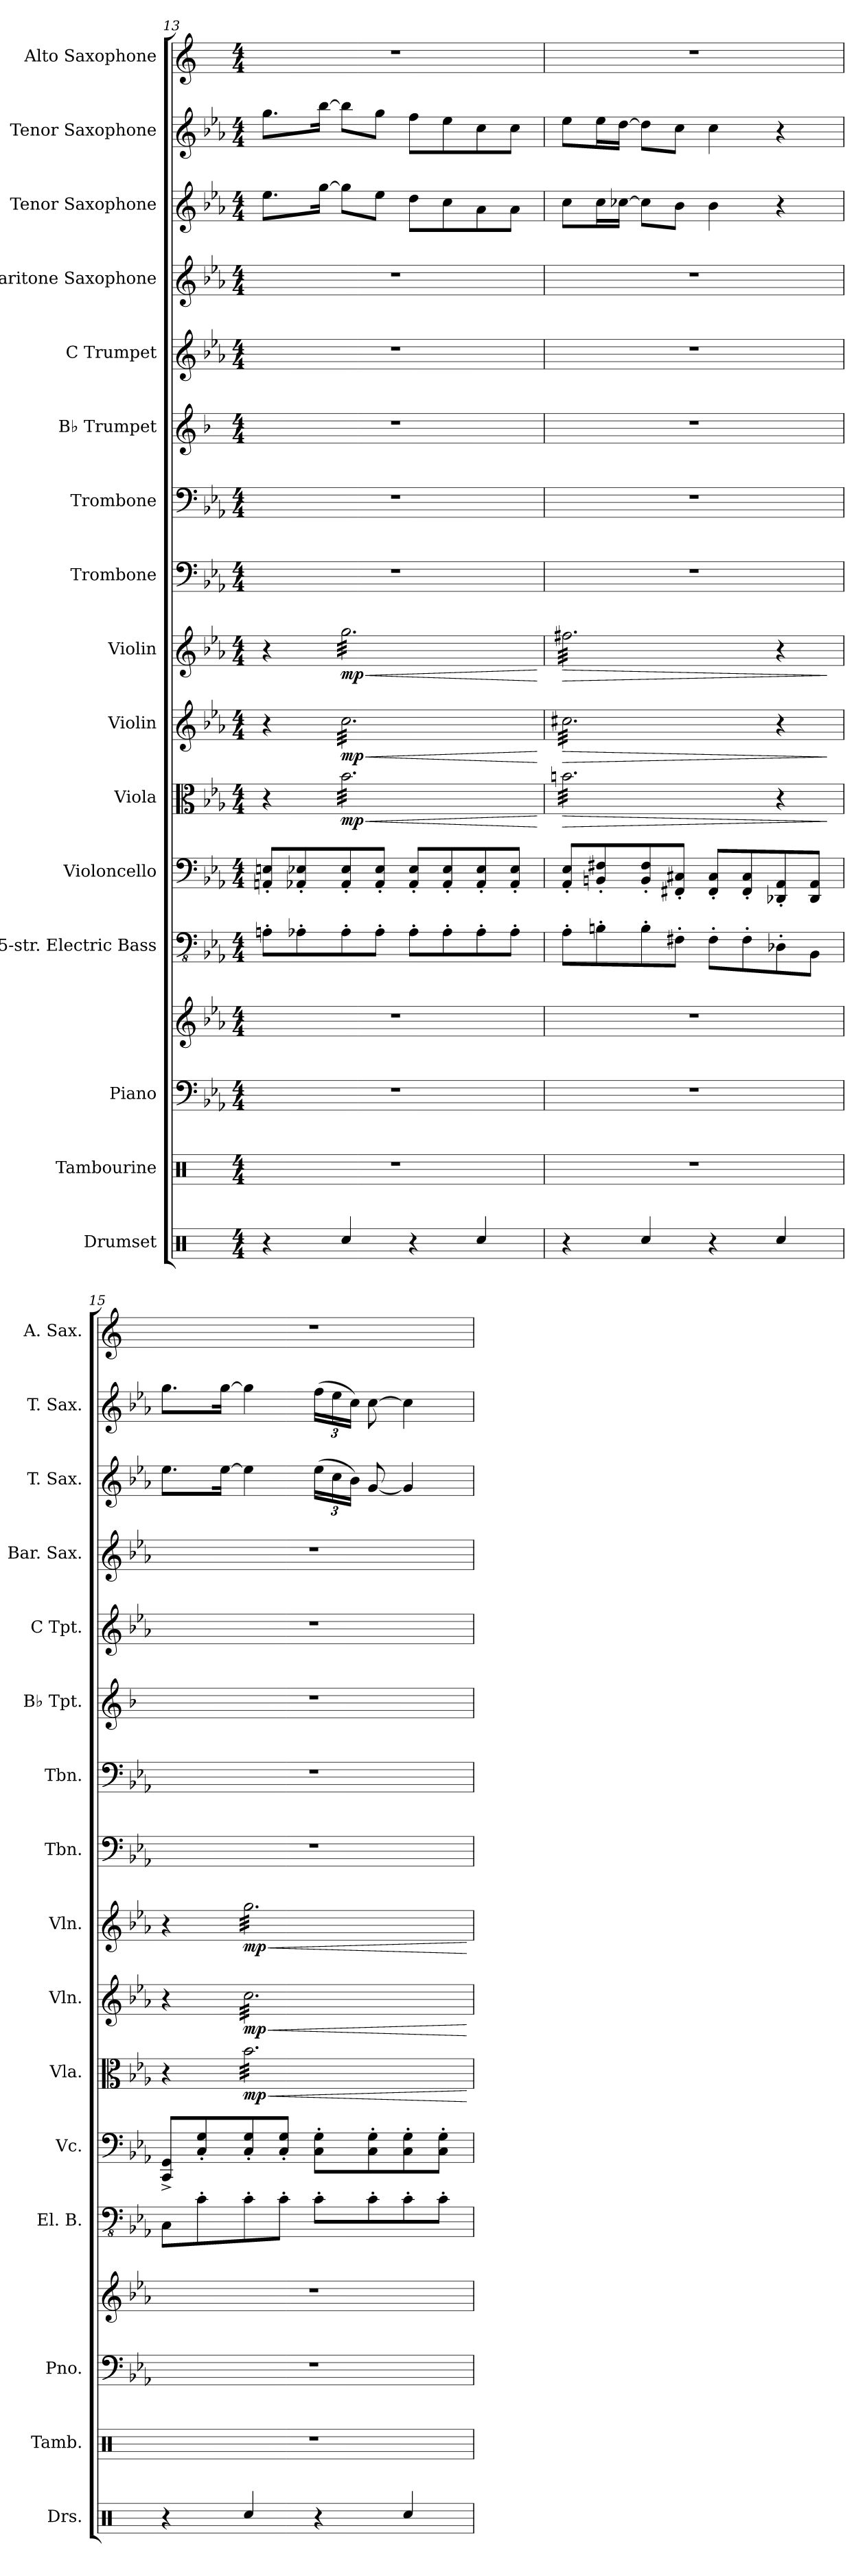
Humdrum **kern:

**kern	**kern	**kern	**kern	**kern	**kern	**kern	**dynam	**kern	**dynam	**kern	**dynam	**kern	**kern	**kern	**kern	**kern	**kern	**kern	**kern
*part16	*part15	*part14	*part14	*part13	*part12	*part11	*part11	*part10	*part10	*part9	*part9	*part8	*part7	*part6	*part5	*part4	*part3	*part2	*part1
*staff17	*staff16	*staff15	*staff14	*staff13	*staff12	*staff11	*staff11	*staff10	*staff10	*staff9	*staff9	*staff8	*staff7	*staff6	*staff5	*staff4	*staff3	*staff2	*staff1
*I"Drumset	*I"Tambourine	*I"Piano	*	*I"5-str. Electric Bass	*I"Violoncello	*I"Viola	*	*I"Violin	*	*I"Violin	*	*I"Trombone	*I"Trombone	*I"B♭ Trumpet	*I"C Trumpet	*I"Baritone Saxophone	*I"Tenor Saxophone	*I"Tenor Saxophone	*I"Alto Saxophone
*I'Drs.	*I'Tamb.	*I'Pno.	*	*I'El. B.	*I'Vc.	*I'Vla.	*	*I'Vln.	*	*I'Vln.	*	*I'Tbn.	*I'Tbn.	*I'B♭ Tpt.	*I'C Tpt.	*I'Bar. Sax.	*I'T. Sax.	*I'T. Sax.	*I'A. Sax.
*clefX	*clefX	*clefF4	*clefG2	*clefFv4	*clefF4	*clefC3	*	*clefG2	*	*clefG2	*	*clefF4	*clefF4	*clefG2	*clefG2	*clefG2	*clefG2	*clefG2	*clefG2
*	*	*	*	*	*	*	*	*	*	*	*	*	*	*ITrd1c2	*	*ITrd12c21	*ITrd8c14	*ITrd8c14	*ITrd5c9
*k[]	*k[]	*k[b-e-a-]	*k[b-e-a-]	*k[b-e-a-]	*k[b-e-a-]	*k[b-e-a-]	*	*k[b-e-a-]	*	*k[b-e-a-]	*	*k[b-e-a-]	*k[b-e-a-]	*k[b-e-a-]	*k[b-e-a-]	*k[b-e-a-]	*k[b-e-a-]	*k[b-e-a-]	*k[b-e-a-]
*M4/4	*M4/4	*M4/4	*M4/4	*M4/4	*M4/4	*M4/4	*	*M4/4	*	*M4/4	*	*M4/4	*M4/4	*M4/4	*M4/4	*M4/4	*M4/4	*M4/4	*M4/4
=13	=13	=13	=13	=13	=13	=13	=13	=13	=13	=13	=13	=13	=13	=13	=13	=13	=13	=13	=13
4r	1r	1r	1r	8AAn'\L	8AAn/' 8En/'L	4r	.	4r	.	4r	.	1r	1r	1r	1r	1r	8.e-\L	8.g\L	1r
.	.	.	.	8AA-X'\	8AA-X/' 8E-X/'	.	.	.	.	.	.	.	.	.	.	.	.	.	.
.	.	.	.	.	.	.	.	.	.	.	.	.	.	.	.	.	[16g\Jk	[16b-\Jk	.
!	!	!	!	!	!	!	!LO:HP:b	!	!LO:HP:b	!	!LO:HP:b	!	!	!	!	!	!	!	!
!	!	!	!	!	!	!	!LO:DY:n=1:b	!	!LO:DY:n=1:b	!	!LO:DY:n=1:b	!	!	!	!	!	!	!	!
*	*	*	*	*	*	*tremolo	*	*	*	*	*	*	*	*	*	*	*	*	*
*	*	*	*	*	*	*	*	*tremolo	*	*	*	*	*	*	*	*	*	*	*
*	*	*	*	*	*	*	*	*	*	*tremolo	*	*	*	*	*	*	*	*	*
4Rcc/	.	.	.	8AA-'\	8AA-/' 8E-/'	32b-\LLL	< mp	32cc\LLL	< mp	32gg\LLL	< mp	.	.	.	.	.	8g\L]	8b-\L]	.
.	.	.	.	.	.	32b-\	.	32cc\	.	32gg\	.	.	.	.	.	.	.	.	.
.	.	.	.	.	.	32b-\	.	32cc\	.	32gg\	.	.	.	.	.	.	.	.	.
.	.	.	.	.	.	32b-\	.	32cc\	.	32gg\	.	.	.	.	.	.	.	.	.
.	.	.	.	8AA-'\J	8AA-/' 8E-/'J	32b-\	.	32cc\	.	32gg\	.	.	.	.	.	.	8e-\J	8g\J	.
.	.	.	.	.	.	32b-\	.	32cc\	.	32gg\	.	.	.	.	.	.	.	.	.
.	.	.	.	.	.	32b-\	.	32cc\	.	32gg\	.	.	.	.	.	.	.	.	.
.	.	.	.	.	.	32b-\	.	32cc\	.	32gg\	.	.	.	.	.	.	.	.	.
4r	.	.	.	8AA-'\L	8AA-/' 8E-/'L	32b-\	.	32cc\	.	32gg\	.	.	.	.	.	.	8d\L	8f\L	.
.	.	.	.	.	.	32b-\	.	32cc\	.	32gg\	.	.	.	.	.	.	.	.	.
.	.	.	.	.	.	32b-\	.	32cc\	.	32gg\	.	.	.	.	.	.	.	.	.
.	.	.	.	.	.	32b-\	.	32cc\	.	32gg\	.	.	.	.	.	.	.	.	.
.	.	.	.	8AA-'\	8AA-/' 8E-/'	32b-\	.	32cc\	.	32gg\	.	.	.	.	.	.	8c\	8e-\	.
.	.	.	.	.	.	32b-\	.	32cc\	.	32gg\	.	.	.	.	.	.	.	.	.
.	.	.	.	.	.	32b-\	.	32cc\	.	32gg\	.	.	.	.	.	.	.	.	.
.	.	.	.	.	.	32b-\	.	32cc\	.	32gg\	.	.	.	.	.	.	.	.	.
4Rcc/	.	.	.	8AA-'\	8AA-/' 8E-/'	32b-\	.	32cc\	.	32gg\	.	.	.	.	.	.	8A-\	8c\	.
.	.	.	.	.	.	32b-\	.	32cc\	.	32gg\	.	.	.	.	.	.	.	.	.
.	.	.	.	.	.	32b-\	.	32cc\	.	32gg\	.	.	.	.	.	.	.	.	.
.	.	.	.	.	.	32b-\	.	32cc\	.	32gg\	.	.	.	.	.	.	.	.	.
.	.	.	.	8AA-'\J	8AA-/' 8E-/'J	32b-\	.	32cc\	.	32gg\	.	.	.	.	.	.	8A-\J	8c\J	.
.	.	.	.	.	.	32b-\	.	32cc\	.	32gg\	.	.	.	.	.	.	.	.	.
.	.	.	.	.	.	32b-\	.	32cc\	.	32gg\	.	.	.	.	.	.	.	.	.
.	.	.	.	.	.	32b-\JJJ	.	32cc\JJJ	.	32gg\JJJ	.	.	.	.	.	.	.	.	.
.	.	.	.	.	.	.	[	.	[	.	[	.	.	.	.	.	.	.	.
!!LO:PB:g=z
=14	=14	=14	=14	=14	=14	=14	=14	=14	=14	=14	=14	=14	=14	=14	=14	=14	=14	=14	=14
!	!	!	!	!	!	!	!LO:HP:b	!	!LO:HP:b	!	!LO:HP:b	!	!	!	!	!	!	!	!
4r	1r	1r	1r	8AA-'\L	8AA-/' 8E-/'L	32bn\LLL	>	32cc#X\LLL	>	32ff#X\LLL	>	1r	1r	1r	1r	1r	8c\L	8e-\L	1r
.	.	.	.	.	.	32bn\	.	32cc#X\	.	32ff#X\	.	.	.	.	.	.	.	.	.
.	.	.	.	.	.	32bn\	.	32cc#X\	.	32ff#X\	.	.	.	.	.	.	.	.	.
.	.	.	.	.	.	32bn\	.	32cc#X\	.	32ff#X\	.	.	.	.	.	.	.	.	.
.	.	.	.	8BBn'\	8BBn/' 8F#X/'	32bn\	.	32cc#X\	.	32ff#X\	.	.	.	.	.	.	16c\L	16e-\L	.
.	.	.	.	.	.	32bn\	.	32cc#X\	.	32ff#X\	.	.	.	.	.	.	.	.	.
.	.	.	.	.	.	32bn\	.	32cc#X\	.	32ff#X\	.	.	.	.	.	.	[16c-X\JJ	[16d\JJ	.
.	.	.	.	.	.	32bn\	.	32cc#X\	.	32ff#X\	.	.	.	.	.	.	.	.	.
4Rcc/	.	.	.	8BB'\	8BB/' 8F#/'	32bn\	.	32cc#X\	.	32ff#X\	.	.	.	.	.	.	8c-\L]	8d\L]	.
.	.	.	.	.	.	32bn\	.	32cc#X\	.	32ff#X\	.	.	.	.	.	.	.	.	.
.	.	.	.	.	.	32bn\	.	32cc#X\	.	32ff#X\	.	.	.	.	.	.	.	.	.
.	.	.	.	.	.	32bn\	.	32cc#X\	.	32ff#X\	.	.	.	.	.	.	.	.	.
.	.	.	.	8FF#X'\J	8FF#X/' 8C#X/'J	32bn\	.	32cc#X\	.	32ff#X\	.	.	.	.	.	.	8B-\J	8c\J	.
.	.	.	.	.	.	32bn\	.	32cc#X\	.	32ff#X\	.	.	.	.	.	.	.	.	.
.	.	.	.	.	.	32bn\	.	32cc#X\	.	32ff#X\	.	.	.	.	.	.	.	.	.
.	.	.	.	.	.	32bn\	.	32cc#X\	.	32ff#X\	.	.	.	.	.	.	.	.	.
4r	.	.	.	8FF#'\L	8FF#/' 8C#/'L	32bn\	.	32cc#X\	.	32ff#X\	.	.	.	.	.	.	4B-\	4c\	.
.	.	.	.	.	.	32bn\	.	32cc#X\	.	32ff#X\	.	.	.	.	.	.	.	.	.
.	.	.	.	.	.	32bn\	.	32cc#X\	.	32ff#X\	.	.	.	.	.	.	.	.	.
.	.	.	.	.	.	32bn\	.	32cc#X\	.	32ff#X\	.	.	.	.	.	.	.	.	.
.	.	.	.	8FF#'\	8FF#/' 8C#/'	32bn\	.	32cc#X\	.	32ff#X\	.	.	.	.	.	.	.	.	.
.	.	.	.	.	.	32bn\	.	32cc#X\	.	32ff#X\	.	.	.	.	.	.	.	.	.
.	.	.	.	.	.	32bn\	.	32cc#X\	.	32ff#X\	.	.	.	.	.	.	.	.	.
.	.	.	.	.	.	32bn\JJJ	.	32cc#X\JJJ	.	32ff#X\JJJ	.	.	.	.	.	.	.	.	.
4Rcc/	.	.	.	8DD-X'\	8DD-X/' 8AA-/'	4r	.	4r	.	4r	.	.	.	.	.	.	4r	4r	.
.	.	.	.	8BBB-\J	8DD-/ 8AA-/J	.	.	.	.	.	.	.	.	.	.	.	.	.	.
.	.	.	.	.	.	.	]	.	]	.	]	.	.	.	.	.	.	.	.
=15	=15	=15	=15	=15	=15	=15	=15	=15	=15	=15	=15	=15	=15	=15	=15	=15	=15	=15	=15
4r	1r	1r	1r	8CC\L	8CC/^ 8GG/^L	4r	.	4r	.	4r	.	1r	1r	1r	1r	1r	8.e-\L	8.g\L	1r
.	.	.	.	8C'\	8C/' 8G/'	.	.	.	.	.	.	.	.	.	.	.	.	.	.
.	.	.	.	.	.	.	.	.	.	.	.	.	.	.	.	.	[16e-\Jk	[16g\Jk	.
!	!	!	!	!	!	!	!LO:HP:b	!	!LO:HP:b	!	!LO:HP:b	!	!	!	!	!	!	!	!
!	!	!	!	!	!	!	!LO:DY:n=1:b	!	!LO:DY:n=1:b	!	!LO:DY:n=1:b	!	!	!	!	!	!	!	!
4Rcc/	.	.	.	8C'\	8C/' 8G/'	32b-\LLL	< mp	32cc\LLL	< mp	32gg\LLL	< mp	.	.	.	.	.	4e-\]	4g\]	.
.	.	.	.	.	.	32b-\	.	32cc\	.	32gg\	.	.	.	.	.	.	.	.	.
.	.	.	.	.	.	32b-\	.	32cc\	.	32gg\	.	.	.	.	.	.	.	.	.
.	.	.	.	.	.	32b-\	.	32cc\	.	32gg\	.	.	.	.	.	.	.	.	.
.	.	.	.	8C'\J	8C/' 8G/'J	32b-\	.	32cc\	.	32gg\	.	.	.	.	.	.	.	.	.
.	.	.	.	.	.	32b-\	.	32cc\	.	32gg\	.	.	.	.	.	.	.	.	.
.	.	.	.	.	.	32b-\	.	32cc\	.	32gg\	.	.	.	.	.	.	.	.	.
.	.	.	.	.	.	32b-\	.	32cc\	.	32gg\	.	.	.	.	.	.	.	.	.
*	*	*	*	*	*	*	*	*	*	*	*	*	*	*	*	*	*Xbrackettup	*Xbrackettup	*
4r	.	.	.	8C'\L	8C\' 8G\'L	32b-\	.	32cc\	.	32gg\	.	.	.	.	.	.	(24e-\LL	(24f\LL	.
.	.	.	.	.	.	32b-\	.	32cc\	.	32gg\	.	.	.	.	.	.	.	.	.
.	.	.	.	.	.	.	.	.	.	.	.	.	.	.	.	.	24c\	24e-\	.
.	.	.	.	.	.	32b-\	.	32cc\	.	32gg\	.	.	.	.	.	.	.	.	.
.	.	.	.	.	.	.	.	.	.	.	.	.	.	.	.	.	24B-\JJ)	24c\JJ)	.
.	.	.	.	.	.	32b-\	.	32cc\	.	32gg\	.	.	.	.	.	.	.	.	.
.	.	.	.	8C'\	8C\' 8G\'	32b-\	.	32cc\	.	32gg\	.	.	.	.	.	.	[8G/	[8c\	.
.	.	.	.	.	.	32b-\	.	32cc\	.	32gg\	.	.	.	.	.	.	.	.	.
.	.	.	.	.	.	32b-\	.	32cc\	.	32gg\	.	.	.	.	.	.	.	.	.
.	.	.	.	.	.	32b-\	.	32cc\	.	32gg\	.	.	.	.	.	.	.	.	.
4Rcc/	.	.	.	8C'\	8C\' 8G\'	32b-\	.	32cc\	.	32gg\	.	.	.	.	.	.	4G/]	4c\]	.
.	.	.	.	.	.	32b-\	.	32cc\	.	32gg\	.	.	.	.	.	.	.	.	.
.	.	.	.	.	.	32b-\	.	32cc\	.	32gg\	.	.	.	.	.	.	.	.	.
.	.	.	.	.	.	32b-\	.	32cc\	.	32gg\	.	.	.	.	.	.	.	.	.
.	.	.	.	8C'\J	8C\' 8G\'J	32b-\	.	32cc\	.	32gg\	.	.	.	.	.	.	.	.	.
.	.	.	.	.	.	32b-\	.	32cc\	.	32gg\	.	.	.	.	.	.	.	.	.
.	.	.	.	.	.	32b-\	.	32cc\	.	32gg\	.	.	.	.	.	.	.	.	.
.	.	.	.	.	.	32b-\JJJ	.	32cc\JJJ	.	32gg\JJJ	.	.	.	.	.	.	.	.	.
*	*	*	*	*	*	*	*	*	*	*Xtremolo	*	*	*	*	*	*	*	*	*
*	*	*	*	*	*	*	*	*Xtremolo	*	*	*	*	*	*	*	*	*	*	*
*	*	*	*	*	*	*Xtremolo	*	*	*	*	*	*	*	*	*	*	*	*	*
.	.	.	.	.	.	.	[	.	[	.	[	.	.	.	.	.	.	.	.
=	=	=	=	=	=	=	=	=	=	=	=	=	=	=	=	=	=	=	=
*-	*-	*-	*-	*-	*-	*-	*-	*-	*-	*-	*-	*-	*-	*-	*-	*-	*-	*-	*-
